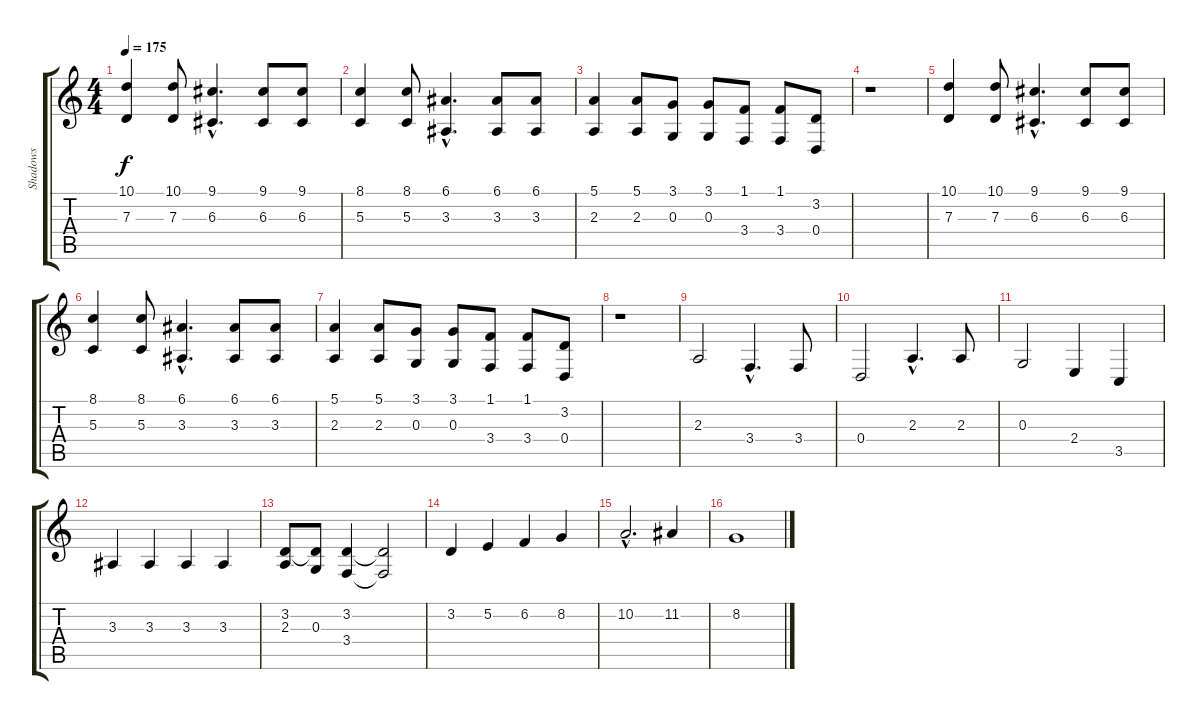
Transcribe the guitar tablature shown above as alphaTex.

\track ("Shadows" "Shadows") {instrument tenorsax}
\staff {score tabs}
\tuning (E4 B3 G3 D3 A2 D2) {hide}
\ts (4 4)
\tempo 175
\clef g2
\ks c
(10.1 7.3).4{dy f} (10.1 7.3).8 (9.1{hac} 6.3{hac}).4{d} (9.1 6.3).8 (9.1 6.3).8 |
(8.1 5.3).4 (8.1 5.3).8 (6.1{hac} 3.3{hac}).4{d} (6.1 3.3).8 (6.1 3.3).8 |
(5.1 2.3).4 (5.1 2.3).8 (3.1 0.3).8 (3.1 0.3).8 (1.1 3.4).8 (1.1 3.4).8 (3.2 0.4).8 |
r.1 |
(10.1 7.3).4 (10.1 7.3).8 (9.1{hac} 6.3{hac}).4{d} (9.1 6.3).8 (9.1 6.3).8 |
(8.1 5.3).4 (8.1 5.3).8 (6.1{hac} 3.3{hac}).4{d} (6.1 3.3).8 (6.1 3.3).8 |
(5.1 2.3).4 (5.1 2.3).8 (3.1 0.3).8 (3.1 0.3).8 (1.1 3.4).8 (1.1 3.4).8 (3.2 0.4).8 |
r.1 |
2.3.2 3.4{hac}.4{d} 3.4.8 |
0.4.2 2.3{hac}.4{d} 2.3.8 |
0.3.2 2.4.4 3.5.4 |
3.3.4 3.3.4 3.3.4 3.3.4 |
(3.2 2.3).8 (3.2{t} 0.3).8 (3.2 3.4).4 (3.2{t} 3.4{t}).2 |
3.2.4 5.2.4 6.2.4 8.2.4 |
10.2{hac}.2{d} 11.2.4 |
8.2.1
